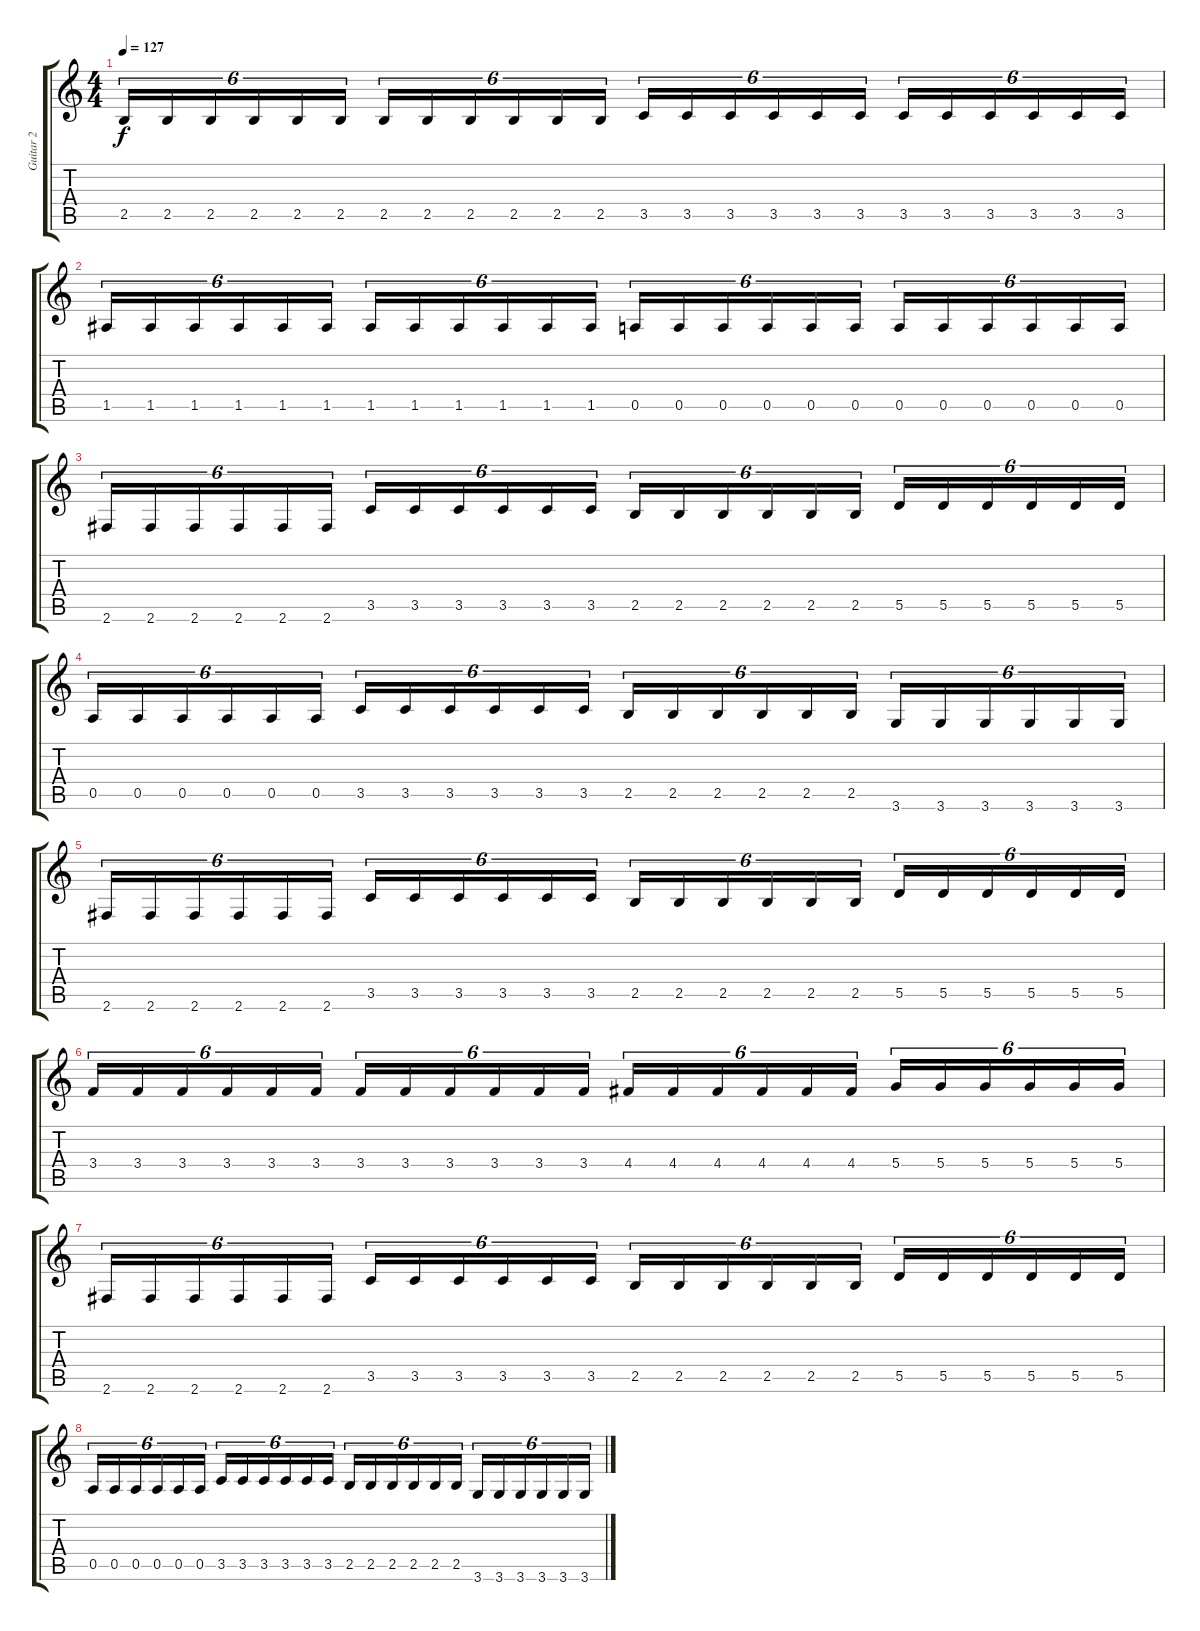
\track ("Guitar 2" "Guitar 2") {instrument distortionguitar}
\staff {score tabs}
\tuning (E4 B3 G3 D3 A2 E2) {hide}
\ts (4 4)
\tempo 127
\clef g2
\ks c
2.5.16{tu (6 4) dy f} 2.5.16{tu (6 4)} 2.5.16{tu (6 4)} 2.5.16{tu (6 4)} 2.5.16{tu (6 4)} 2.5.16{tu (6 4)} 2.5.16{tu (6 4)} 2.5.16{tu (6 4)} 2.5.16{tu (6 4)} 2.5.16{tu (6 4)} 2.5.16{tu (6 4)} 2.5.16{tu (6 4)} 3.5.16{tu (6 4)} 3.5.16{tu (6 4)} 3.5.16{tu (6 4)} 3.5.16{tu (6 4)} 3.5.16{tu (6 4)} 3.5.16{tu (6 4)} 3.5.16{tu (6 4)} 3.5.16{tu (6 4)} 3.5.16{tu (6 4)} 3.5.16{tu (6 4)} 3.5.16{tu (6 4)} 3.5.16{tu (6 4)} |
1.5.16{tu (6 4)} 1.5.16{tu (6 4)} 1.5.16{tu (6 4)} 1.5.16{tu (6 4)} 1.5.16{tu (6 4)} 1.5.16{tu (6 4)} 1.5.16{tu (6 4)} 1.5.16{tu (6 4)} 1.5.16{tu (6 4)} 1.5.16{tu (6 4)} 1.5.16{tu (6 4)} 1.5.16{tu (6 4)} 0.5.16{tu (6 4)} 0.5.16{tu (6 4)} 0.5.16{tu (6 4)} 0.5.16{tu (6 4)} 0.5.16{tu (6 4)} 0.5.16{tu (6 4)} 0.5.16{tu (6 4)} 0.5.16{tu (6 4)} 0.5.16{tu (6 4)} 0.5.16{tu (6 4)} 0.5.16{tu (6 4)} 0.5.16{tu (6 4)} |
2.6.16{tu (6 4)} 2.6.16{tu (6 4)} 2.6.16{tu (6 4)} 2.6.16{tu (6 4)} 2.6.16{tu (6 4)} 2.6.16{tu (6 4)} 3.5.16{tu (6 4)} 3.5.16{tu (6 4)} 3.5.16{tu (6 4)} 3.5.16{tu (6 4)} 3.5.16{tu (6 4)} 3.5.16{tu (6 4)} 2.5.16{tu (6 4)} 2.5.16{tu (6 4)} 2.5.16{tu (6 4)} 2.5.16{tu (6 4)} 2.5.16{tu (6 4)} 2.5.16{tu (6 4)} 5.5.16{tu (6 4)} 5.5.16{tu (6 4)} 5.5.16{tu (6 4)} 5.5.16{tu (6 4)} 5.5.16{tu (6 4)} 5.5.16{tu (6 4)} |
0.5.16{tu (6 4)} 0.5.16{tu (6 4)} 0.5.16{tu (6 4)} 0.5.16{tu (6 4)} 0.5.16{tu (6 4)} 0.5.16{tu (6 4)} 3.5.16{tu (6 4)} 3.5.16{tu (6 4)} 3.5.16{tu (6 4)} 3.5.16{tu (6 4)} 3.5.16{tu (6 4)} 3.5.16{tu (6 4)} 2.5.16{tu (6 4)} 2.5.16{tu (6 4)} 2.5.16{tu (6 4)} 2.5.16{tu (6 4)} 2.5.16{tu (6 4)} 2.5.16{tu (6 4)} 3.6.16{tu (6 4)} 3.6.16{tu (6 4)} 3.6.16{tu (6 4)} 3.6.16{tu (6 4)} 3.6.16{tu (6 4)} 3.6.16{tu (6 4)} |
2.6.16{tu (6 4)} 2.6.16{tu (6 4)} 2.6.16{tu (6 4)} 2.6.16{tu (6 4)} 2.6.16{tu (6 4)} 2.6.16{tu (6 4)} 3.5.16{tu (6 4)} 3.5.16{tu (6 4)} 3.5.16{tu (6 4)} 3.5.16{tu (6 4)} 3.5.16{tu (6 4)} 3.5.16{tu (6 4)} 2.5.16{tu (6 4)} 2.5.16{tu (6 4)} 2.5.16{tu (6 4)} 2.5.16{tu (6 4)} 2.5.16{tu (6 4)} 2.5.16{tu (6 4)} 5.5.16{tu (6 4)} 5.5.16{tu (6 4)} 5.5.16{tu (6 4)} 5.5.16{tu (6 4)} 5.5.16{tu (6 4)} 5.5.16{tu (6 4)} |
3.4.16{tu (6 4)} 3.4.16{tu (6 4)} 3.4.16{tu (6 4)} 3.4.16{tu (6 4)} 3.4.16{tu (6 4)} 3.4.16{tu (6 4)} 3.4.16{tu (6 4)} 3.4.16{tu (6 4)} 3.4.16{tu (6 4)} 3.4.16{tu (6 4)} 3.4.16{tu (6 4)} 3.4.16{tu (6 4)} 4.4.16{tu (6 4)} 4.4.16{tu (6 4)} 4.4.16{tu (6 4)} 4.4.16{tu (6 4)} 4.4.16{tu (6 4)} 4.4.16{tu (6 4)} 5.4.16{tu (6 4)} 5.4.16{tu (6 4)} 5.4.16{tu (6 4)} 5.4.16{tu (6 4)} 5.4.16{tu (6 4)} 5.4.16{tu (6 4)} |
2.6.16{tu (6 4)} 2.6.16{tu (6 4)} 2.6.16{tu (6 4)} 2.6.16{tu (6 4)} 2.6.16{tu (6 4)} 2.6.16{tu (6 4)} 3.5.16{tu (6 4)} 3.5.16{tu (6 4)} 3.5.16{tu (6 4)} 3.5.16{tu (6 4)} 3.5.16{tu (6 4)} 3.5.16{tu (6 4)} 2.5.16{tu (6 4)} 2.5.16{tu (6 4)} 2.5.16{tu (6 4)} 2.5.16{tu (6 4)} 2.5.16{tu (6 4)} 2.5.16{tu (6 4)} 5.5.16{tu (6 4)} 5.5.16{tu (6 4)} 5.5.16{tu (6 4)} 5.5.16{tu (6 4)} 5.5.16{tu (6 4)} 5.5.16{tu (6 4)} |
0.5.16{tu (6 4)} 0.5.16{tu (6 4)} 0.5.16{tu (6 4)} 0.5.16{tu (6 4)} 0.5.16{tu (6 4)} 0.5.16{tu (6 4)} 3.5.16{tu (6 4)} 3.5.16{tu (6 4)} 3.5.16{tu (6 4)} 3.5.16{tu (6 4)} 3.5.16{tu (6 4)} 3.5.16{tu (6 4)} 2.5.16{tu (6 4)} 2.5.16{tu (6 4)} 2.5.16{tu (6 4)} 2.5.16{tu (6 4)} 2.5.16{tu (6 4)} 2.5.16{tu (6 4)} 3.6.16{tu (6 4)} 3.6.16{tu (6 4)} 3.6.16{tu (6 4)} 3.6.16{tu (6 4)} 3.6.16{tu (6 4)} 3.6.16{tu (6 4)}
